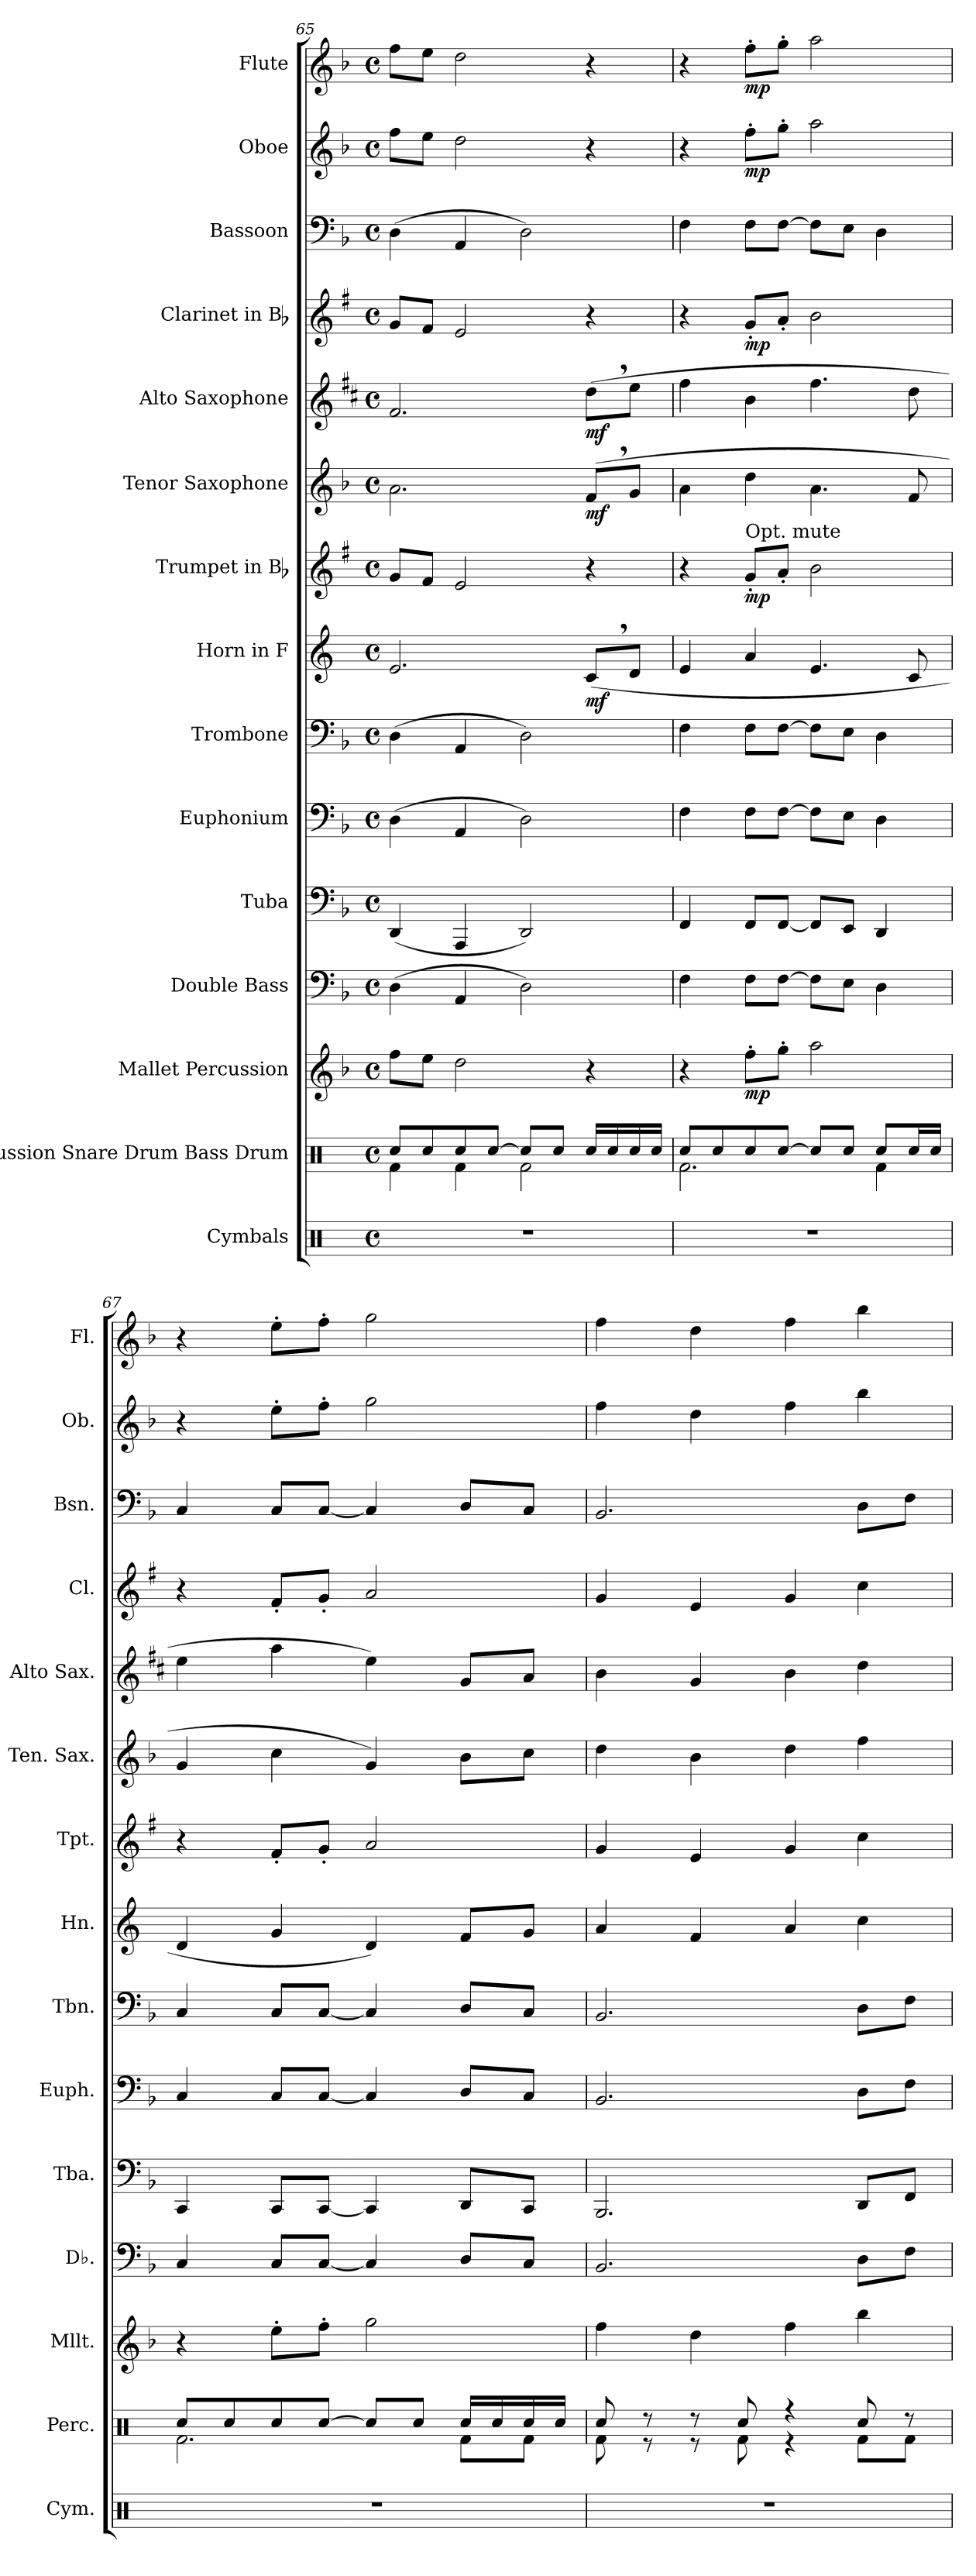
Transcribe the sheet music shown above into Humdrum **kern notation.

**kern	**kern	**kern	**dynam	**kern	**kern	**kern	**kern	**kern	**dynam	**kern	**dynam	**kern	**dynam	**kern	**dynam	**kern	**dynam	**kern	**kern	**dynam	**kern	**dynam
*part15	*part14	*part13	*part13	*part12	*part11	*part10	*part9	*part8	*part8	*part7	*part7	*part6	*part6	*part5	*part5	*part4	*part4	*part3	*part2	*part2	*part1	*part1
*staff15	*staff14	*staff13	*staff13	*staff12	*staff11	*staff10	*staff9	*staff8	*staff8	*staff7	*staff7	*staff6	*staff6	*staff5	*staff5	*staff4	*staff4	*staff3	*staff2	*staff2	*staff1	*staff1
*I"Cymbals	*I"Percussion Snare Drum Bass Drum	*I"Mallet Percussion	*	*I"Double Bass	*I"Tuba	*I"Euphonium	*I"Trombone	*I"Horn in F	*	*I"Trumpet in Bb	*	*I"Tenor Saxophone	*	*I"Alto Saxophone	*	*I"Clarinet in Bb	*	*I"Bassoon	*I"Oboe	*	*I"Flute	*
*I'Cym.	*I'Perc.	*I'Mllt.	*	*I'Db.	*I'Tba.	*I'Euph.	*I'Tbn.	*I'Hn.	*	*I'Tpt.	*	*I'Ten. Sax.	*	*I'Alto Sax.	*	*I'Cl.	*	*I'Bsn.	*I'Ob.	*	*I'Fl.	*
*clefX	*clefX	*clefG2	*	*clefF4	*clefF4	*clefF4	*clefF4	*clefG2	*	*clefG2	*	*clefG2	*	*clefG2	*	*clefG2	*	*clefF4	*clefG2	*	*clefG2	*
*	*	*ITrd-14c-24	*	*ITrd7c12	*	*	*	*ITrd4c7	*	*ITrd1c2	*	*ITrd8c14	*	*ITrd5c9	*	*ITrd1c2	*	*	*	*	*	*
*k[]	*k[]	*k[b-]	*	*k[b-]	*k[b-]	*k[b-]	*k[b-]	*k[b-]	*	*k[b-]	*	*k[b-]	*	*k[b-]	*	*k[b-]	*	*k[b-]	*k[b-]	*	*k[b-]	*
*C:	*C:	*d:	*	*d:	*d:	*d:	*d:	*d:	*	*d:	*	*d:	*	*d:	*	*d:	*	*d:	*d:	*	*d:	*
*M4/4	*M4/4	*M4/4	*	*M4/4	*M4/4	*M4/4	*M4/4	*M4/4	*	*M4/4	*	*M4/4	*	*M4/4	*	*M4/4	*	*M4/4	*M4/4	*	*M4/4	*
*met(c)	*met(c)	*met(c)	*	*met(c)	*met(c)	*met(c)	*met(c)	*met(c)	*	*met(c)	*	*met(c)	*	*met(c)	*	*met(c)	*	*met(c)	*met(c)	*	*met(c)	*
=65	=65	=65	=65	=65	=65	=65	=65	=65	=65	=65	=65	=65	=65	=65	=65	=65	=65	=65	=65	=65	=65	=65
*	*^	*	*	*	*	*	*	*	*	*	*	*	*	*	*	*	*	*	*	*	*	*
1r	8Rcci/L	4Rfi\	8ffffi\L	.	(4DDi\	(4DDi/	(4Di\	(4Di\	2.Ai/	.	8fi/L	.	2.Ai\	.	2.Ai/	.	8fi/L	.	(4Di\	8ffi\L	.	8ffi\L	.
.	8Rcci/	.	8eeeei\J	.	.	.	.	.	.	.	8ei/J	.	.	.	.	.	8ei/J	.	.	8eei\J	.	8eei\J	.
.	8Rcci/	4Rfi\	2ddddi\	.	4AAAi/	4AAAi/	4AAi/	4AAi/	.	.	2di/	.	.	.	.	.	2di/	.	4AAi/	2ddi\	.	2ddi\	.
.	[>8Rcci/J	.	.	.	.	.	.	.	.	.	.	.	.	.	.	.	.	.	.	.	.	.	.
.	8Rcci/L]	2Rfi\	.	.	2DDi\)	2DDi/)	2Di\)	2Di\)	.	.	.	.	.	.	.	.	.	.	2Di\)	.	.	.	.
.	8Rcci/J	.	.	.	.	.	.	.	.	.	.	.	.	.	.	.	.	.	.	.	.	.	.
.	16Rcci/LL	.	4r	.	.	.	.	.	(8F,i/L	mf	4r	.	(8F,i/L	mf	(8f,i\L	mf	4r	.	.	4r	.	4r	.
.	16Rcci/	.	.	.	.	.	.	.	.	.	.	.	.	.	.	.	.	.	.	.	.	.	.
.	16Rcci/	.	.	.	.	.	.	.	8Gi/J	.	.	.	8Gi/J	.	8gi\J	.	.	.	.	.	.	.	.
.	16Rcci/JJ	.	.	.	.	.	.	.	.	.	.	.	.	.	.	.	.	.	.	.	.	.	.
=66	=66	=66	=66	=66	=66	=66	=66	=66	=66	=66	=66	=66	=66	=66	=66	=66	=66	=66	=66	=66	=66	=66	=66
1r	8Rcci/L	2.Rfi\	4r	.	4FFi\	4FFi/	4Fi\	4Fi\	4Ai/	.	4r	.	4Ai\	.	4ai\	.	4r	.	4Fi\	4r	.	4r	.
.	8Rcci/	.	.	.	.	.	.	.	.	.	.	.	.	.	.	.	.	.	.	.	.	.	.
!	!	!	!	!	!	!	!	!	!	!	!LO:TX:a:t=Opt. mute	!	!	!	!	!	!	!	!	!	!	!	!
.	8Rcci/	.	8ffff'i\L	mp	8FFi\L	8FFi/L	8Fi\L	8Fi\L	4di/	.	8f'i/L	mp	4di\	.	4di\	.	8f'i/L	mp	8Fi\L	8ff'i\L	mp	8ff'i\L	mp
.	[>8Rcci/J	.	8gggg'i\J	.	[>8FFi\J	[<8FFi/J	[>8Fi\J	[>8Fi\J	.	.	8g'i/J	.	.	.	.	.	8g'i/J	.	[>8Fi\J	8gg'i\J	.	8gg'i\J	.
.	8Rcci/L]	.	2aaaai\	.	8FFi\L]	8FFi/L]	8Fi\L]	8Fi\L]	4.Ai/	.	2ai\	.	4.Ai\	.	4.ai\	.	2ai\	.	8Fi\L]	2aai\	.	2aai\	.
.	8Rcci/J	.	.	.	8EEi\J	8EEi/J	8Ei\J	8Ei\J	.	.	.	.	.	.	.	.	.	.	8Ei\J	.	.	.	.
.	8Rcci/L	4Rfi\	.	.	4DDi\	4DDi/	4Di\	4Di\	.	.	.	.	.	.	.	.	.	.	4Di\	.	.	.	.
.	16Rcci/L	.	.	.	.	.	.	.	8Fi/	.	.	.	8Fi/	.	8fi\	.	.	.	.	.	.	.	.
.	16Rcci/JJ	.	.	.	.	.	.	.	.	.	.	.	.	.	.	.	.	.	.	.	.	.	.
=67	=67	=67	=67	=67	=67	=67	=67	=67	=67	=67	=67	=67	=67	=67	=67	=67	=67	=67	=67	=67	=67	=67	=67
1r	8Rcci/L	2.Rfi\	4r	.	4CCi/	4CCi/	4Ci/	4Ci/	4Gi/	.	4r	.	4Gi/	.	4gi\	.	4r	.	4Ci/	4r	.	4r	.
.	8Rcci/	.	.	.	.	.	.	.	.	.	.	.	.	.	.	.	.	.	.	.	.	.	.
.	8Rcci/	.	8eeee'i\L	.	8CCi/L	8CCi/L	8Ci/L	8Ci/L	4ci/	.	8e'i/L	.	4ci\	.	4cci\	.	8e'i/L	.	8Ci/L	8ee'i\L	.	8ee'i\L	.
.	[>8Rcci/J	.	8ffff'i\J	.	[<8CCi/J	[<8CCi/J	[<8Ci/J	[<8Ci/J	.	.	8f'i/J	.	.	.	.	.	8f'i/J	.	[<8Ci/J	8ff'i\J	.	8ff'i\J	.
.	8Rcci/L]	.	2ggggi\	.	4CCi/]	4CCi/]	4Ci/]	4Ci/]	4Gi/)	.	2gi/	.	4Gi/)	.	4gi\)	.	2gi/	.	4Ci/]	2ggi\	.	2ggi\	.
.	8Rcci/J	.	.	.	.	.	.	.	.	.	.	.	.	.	.	.	.	.	.	.	.	.	.
.	16Rcci/LL	8Rfi\L	.	.	8DDi/L	8DDi/L	8Di/L	8Di/L	8B-i/L	.	.	.	8B-i\L	.	8B-i/L	.	.	.	8Di/L	.	.	.	.
.	16Rcci/	.	.	.	.	.	.	.	.	.	.	.	.	.	.	.	.	.	.	.	.	.	.
.	16Rcci/	8Rfi\J	.	.	8CCi/J	8CCi/J	8Ci/J	8Ci/J	8ci/J	.	.	.	8ci\J	.	8ci/J	.	.	.	8Ci/J	.	.	.	.
.	16Rcci/JJ	.	.	.	.	.	.	.	.	.	.	.	.	.	.	.	.	.	.	.	.	.	.
!!LO:PB:g=z
=68	=68	=68	=68	=68	=68	=68	=68	=68	=68	=68	=68	=68	=68	=68	=68	=68	=68	=68	=68	=68	=68	=68	=68
1r	8Rcci/	8Rfi\	4ffffi\	.	2.BBB-i/	2.BBB-i/	2.BB-i/	2.BB-i/	4di/	.	4fi/	.	4di\	.	4di\	.	4fi/	.	2.BB-i/	4ffi\	.	4ffi\	.
.	8r	8r	.	.	.	.	.	.	.	.	.	.	.	.	.	.	.	.	.	.	.	.	.
.	8r	8r	4ddddi\	.	.	.	.	.	4B-i/	.	4di/	.	4B-i\	.	4B-i/	.	4di/	.	.	4ddi\	.	4ddi\	.
.	8Rcci/	8Rfi\	.	.	.	.	.	.	.	.	.	.	.	.	.	.	.	.	.	.	.	.	.
.	4r	4r	4ffffi\	.	.	.	.	.	4di/	.	4fi/	.	4di\	.	4di\	.	4fi/	.	.	4ffi\	.	4ffi\	.
.	8Rcci/	8Rfi\L	4bbbb-i\	.	8DDi\L	8DDi/L	8Di\L	8Di\L	4fi\	.	4b-i\	.	4fi\	.	4fi\	.	4b-i\	.	8Di\L	4bb-i\	.	4bb-i\	.
.	8r	8Rfi\J	.	.	8FFi\J	8FFi/J	8Fi\J	8Fi\J	.	.	.	.	.	.	.	.	.	.	8Fi\J	.	.	.	.
*	*v	*v	*	*	*	*	*	*	*	*	*	*	*	*	*	*	*	*	*	*	*	*	*
=	=	=	=	=	=	=	=	=	=	=	=	=	=	=	=	=	=	=	=	=	=	=
*-	*-	*-	*-	*-	*-	*-	*-	*-	*-	*-	*-	*-	*-	*-	*-	*-	*-	*-	*-	*-	*-	*-
